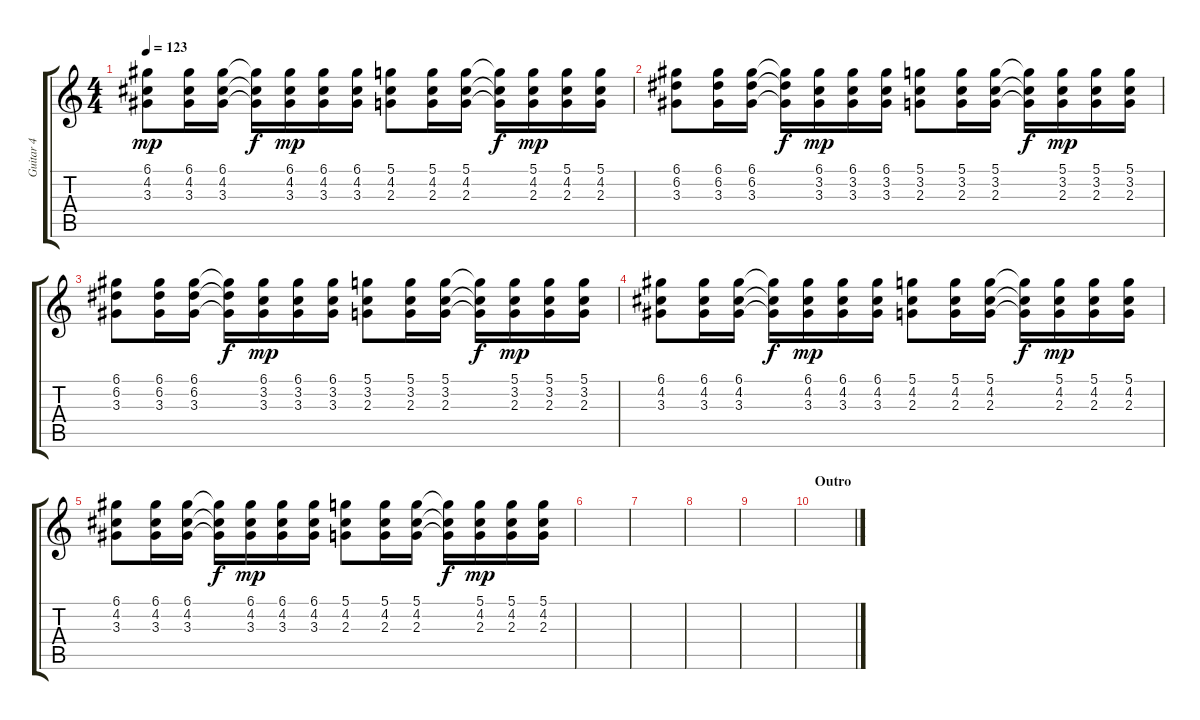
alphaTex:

\track ("Guitar 4" "Guitar 4") {instrument distortionguitar}
\staff {score tabs}
\tuning (D4 A3 F3 C3 G2 C2) {hide}
\ts (4 4)
\tempo 123
\clef g2
\ks c
(6.1 4.2 3.3).8{dy mp} (6.1 4.2 3.3).16 (6.1 4.2 3.3).16 (6.1{t} 4.2{t} 3.3{t}).16{dy f} (6.1 4.2 3.3).16{dy mp} (6.1 4.2 3.3).16 (6.1 4.2 3.3).16 (5.1 4.2 2.3).8 (5.1 4.2 2.3).16 (5.1 4.2 2.3).16 (5.1{t} 4.2{t} 2.3{t}).16{dy f} (5.1 4.2 2.3).16{dy mp} (5.1 4.2 2.3).16 (5.1 4.2 2.3).16 |
(6.1 6.2 3.3).8 (6.1 6.2 3.3).16 (6.1 6.2 3.3).16 (6.1{t} 6.2{t} 3.3{t}).16{dy f} (6.1 3.2 3.3).16{dy mp} (6.1 3.2 3.3).16 (6.1 3.2 3.3).16 (5.1 3.2 2.3).8 (5.1 3.2 2.3).16 (5.1 3.2 2.3).16 (5.1{t} 3.2{t} 2.3{t}).16{dy f} (5.1 3.2 2.3).16{dy mp} (5.1 3.2 2.3).16 (5.1 3.2 2.3).16 |
(6.1 6.2 3.3).8 (6.1 6.2 3.3).16 (6.1 6.2 3.3).16 (6.1{t} 6.2{t} 3.3{t}).16{dy f} (6.1 3.2 3.3).16{dy mp} (6.1 3.2 3.3).16 (6.1 3.2 3.3).16 (5.1 3.2 2.3).8 (5.1 3.2 2.3).16 (5.1 3.2 2.3).16 (5.1{t} 3.2{t} 2.3{t}).16{dy f} (5.1 3.2 2.3).16{dy mp} (5.1 3.2 2.3).16 (5.1 3.2 2.3).16 |
(6.1 4.2 3.3).8 (6.1 4.2 3.3).16 (6.1 4.2 3.3).16 (6.1{t} 4.2{t} 3.3{t}).16{dy f} (6.1 4.2 3.3).16{dy mp} (6.1 4.2 3.3).16 (6.1 4.2 3.3).16 (5.1 4.2 2.3).8 (5.1 4.2 2.3).16 (5.1 4.2 2.3).16 (5.1{t} 4.2{t} 2.3{t}).16{dy f} (5.1 4.2 2.3).16{dy mp} (5.1 4.2 2.3).16 (5.1 4.2 2.3).16 |
(6.1 4.2 3.3).8 (6.1 4.2 3.3).16 (6.1 4.2 3.3).16 (6.1{t} 4.2{t} 3.3{t}).16{dy f} (6.1 4.2 3.3).16{dy mp} (6.1 4.2 3.3).16 (6.1 4.2 3.3).16 (5.1 4.2 2.3).8 (5.1 4.2 2.3).16 (5.1 4.2 2.3).16 (5.1{t} 4.2{t} 2.3{t}).16{dy f} (5.1 4.2 2.3).16{dy mp} (5.1 4.2 2.3).16 (5.1 4.2 2.3).16 |
|
|
|
|
\section ("" "Outro")
